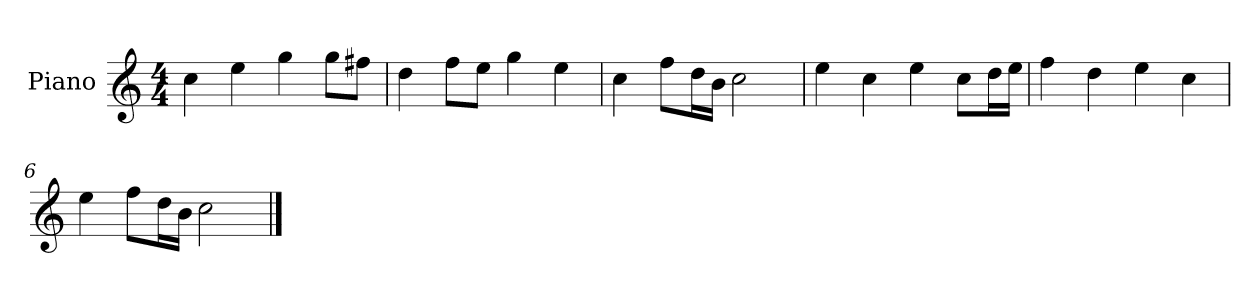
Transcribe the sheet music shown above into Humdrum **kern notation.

**kern
*part1
*staff1
*I"Piano
*I'P-no
*clefG2
*k[]
*M4/4
*MM90
=1
4cc\
4ee\
4gg\
8gg\L
8ff#X\J
=2
4dd\
8ff\L
8ee\J
4gg\
4ee\
=3
4cc\
8ff\L
16dd\L
16b\JJ
2cc\
=4
4ee\
4cc\
4ee\
8cc\L
16dd\L
16ee\JJ
=5
4ff\
4dd\
4ee\
4cc\
=6
4ee\
8ff\L
16dd\L
16b\JJ
2cc\
==
*-
